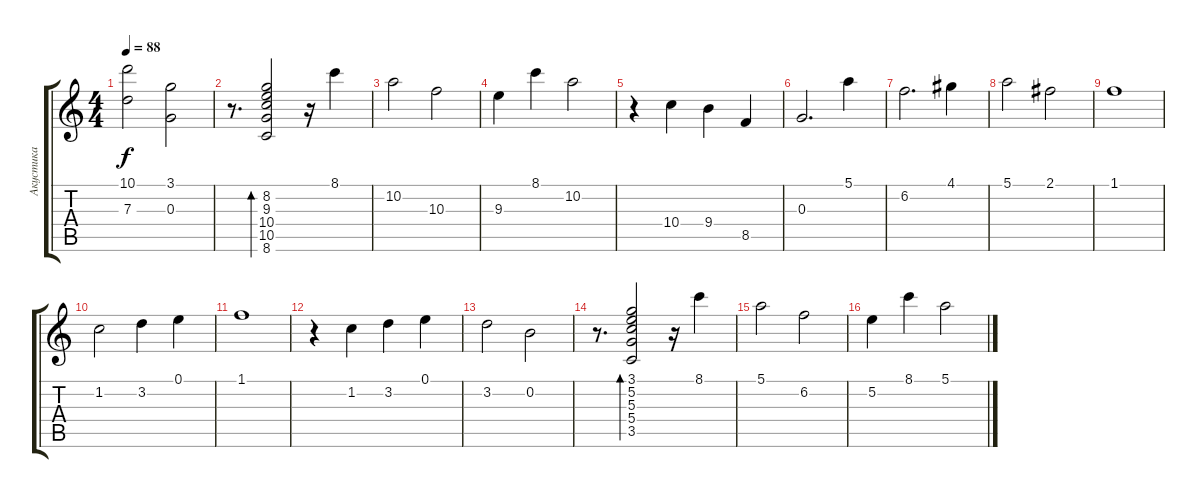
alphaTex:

\track ("Акустика" "Акустика") {instrument acousticguitarsteel}
\staff {score tabs}
\tuning (E4 B3 G3 D3 A2 E2) {hide}
\ts (4 4)
\tempo 88
\clef g2
\ks c
(10.1 7.3).2{dy f} (3.1 0.3).2 |
r.8{d} (8.2 9.3 10.4 10.5 8.6).2{bd 240} r.16 8.1.4 |
10.2.2 10.3.2 |
9.3.4 8.1.4 10.2.2 |
r.4 10.4.4 9.4.4 8.5.4 |
0.3.2{d} 5.1.4 |
6.2.2{d} 4.1.4 |
5.1.2 2.1.2 |
1.1.1 |
1.2.2 3.2.4 0.1.4 |
1.1.1 |
r.4 1.2.4 3.2.4 0.1.4 |
3.2.2 0.2.2 |
r.8{d} (3.1 5.2 5.3 5.4 3.5).2{bd 240} r.16 8.1.4 |
5.1.2 6.2.2 |
5.2.4 8.1.4 5.1.2
